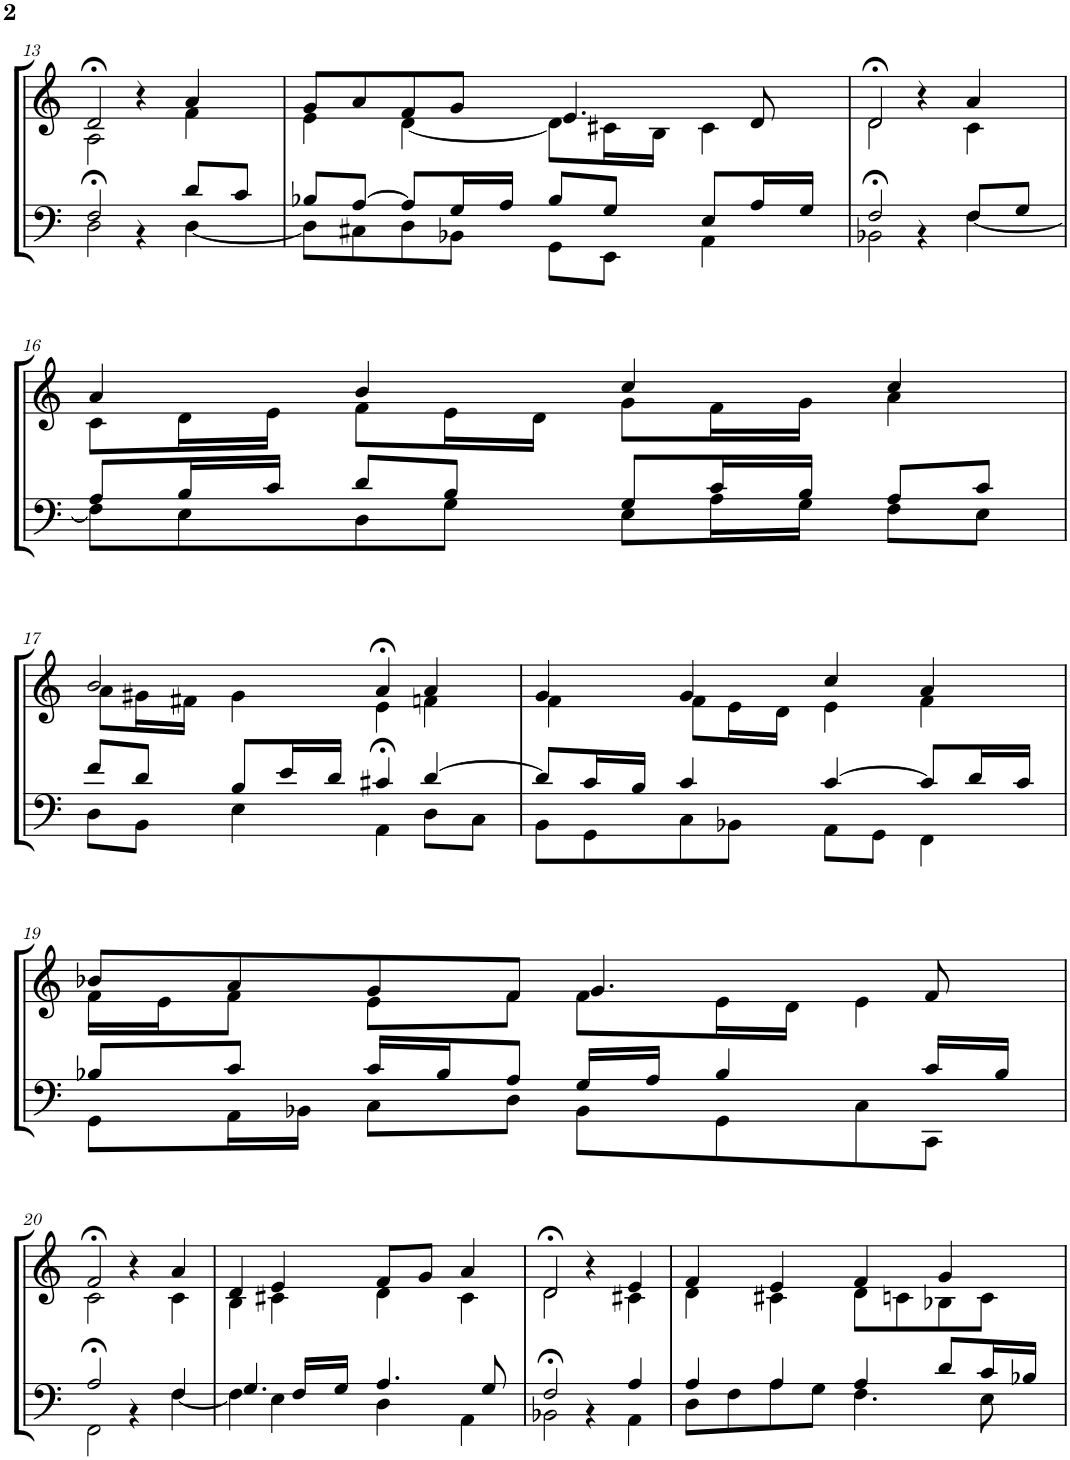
**kern	**kern
*part2	*part1
*staff2	*staff1
*I"Tenor/Baß	*I"Sopran/Alt
!!LO:PB:g=z
*clefF4	*clefG2
*k[]	*k[]
*M4/4	*M4/4
=13	=13
*^	*^
2F/	2D>\	2d>/	2A\
4ryy	4r	4r	4ryy
8d/L	[4D\	4a/	4f\
8c/J	.	.	.
=14	=14	=14	=14
8B-X/L	8D\L]	8g/L	4e\
[8A/J	8C#X\	8a/	.
8A/L]	8D\	8f/	[4d\
16G/L	8BB-X\J	8g/J	.
16A/JJ	.	.	.
8B-/L	8GG\L	4.e/	8d\L]
8G/J	8EE\J	.	16c#X\L
.	.	.	16B\JJ
8E/L	4AA\	.	4c#\
16A/L	.	8d/	.
16G/JJ	.	.	.
=15	=15	=15	=15
2F/	2BB-X>\	2d>/	2d\
4ryy	4r	4r	4ryy
8F/L	[4F\	4a/	4c\
8G/J	.	.	.
!!LO:LB:g=z	!!
=16	=16	=16	=16
8A/L	8F\L]	4a/	8c\L
16B/L	8E\	.	16d\L
16c/JJ	.	.	16e\JJ
8d/L	8D\	4b/	8f\L
8B/J	8G\J	.	16e\L
.	.	.	16d\JJ
8G/L	8E\L	4cc/	8g\L
16c/L	16A\L	.	16f\L
16B/JJ	16G\JJ	.	16g\JJ
8A/L	8F\L	4cc/	4a\
8c/J	8E\J	.	.
!!LO:LB:g=z	!!
=17	=17	=17	=17
8f/L	8D\L	2b/	8a\L
8d/J	8BB\J	.	16g#X\L
.	.	.	16f#X\JJ
8B/L	4E\	.	4g#\
16e/L	.	.	.
16d/JJ	.	.	.
4c#X/	4AA>\	4a>/	4e\
[4d/	8D\L	4a/	4fn\
.	8C\J	.	.
=18	=18	=18	=18
8d/L]	8BB\L	4g/	4f\
16c/L	8GG\	.	.
16B/JJ	.	.	.
4c/	8C\	4g/	8f\L
.	8BB-X\J	.	16e\L
.	.	.	16d\JJ
[4c/	8AA\L	4cc/	4e\
.	8GG\J	.	.
8c/L]	4FF\	4a/	4f\
16d/L	.	.	.
16c/JJ	.	.	.
!!LO:LB:g=z	!!
=19	=19	=19	=19
8B-X/L	8GG\L	8b-X/L	16f\LL
.	.	.	16e\J
8c/J	16AA\L	8a/	8f\J
.	16BB-X\JJ	.	.
16c/LL	8C\L	8g/	8e\L
16B-/J	.	.	.
8A/J	8D\J	8f/J	8f\J
16G/LL	8BB-\L	4.g/	8f\L
16A/JJ	.	.	.
4B-/	8GG\	.	16e\L
.	.	.	16d\JJ
.	8C\	.	4e\
16c/LL	8CC\J	8f/	.
16B-/JJ	.	.	.
!!LO:LB:g=z	!!
=20	=20	=20	=20
2A/	2FF>\	2f>/	2c\
4ryy	4r	4r	4ryy
4F/	[4F\	4a/	4c\
=21	=21	=21	=21
4.G/	4F\]	4d/	4B\
.	4E\	4e/	4c#X\
16F/LL	.	.	.
16G/JJ	.	.	.
4.A/	4D\	8f/L	4d\
.	.	8g/J	.
.	4AA\	4a/	4c#\
8G/	.	.	.
=22	=22	=22	=22
2F/	2BB-X>\	2d>/	2d\
4ryy	4r	4r	4ryy
4A/	4AA\	4e/	4c#X\
=23	=23	=23	=23
4A/	8D\L	4f/	4d\
.	8F\	.	.
4A/	8A\	4e/	4c#X\
.	8G\J	.	.
4A/	4.F\	4f/	8d\L
.	.	.	8cn\
8d/L	.	4g/	8B-X\
16c/L	8E\	.	8c\J
16B-X/JJ	.	.	.
*v	*v	*	*
*	*v	*v
=	=
*-	*-
